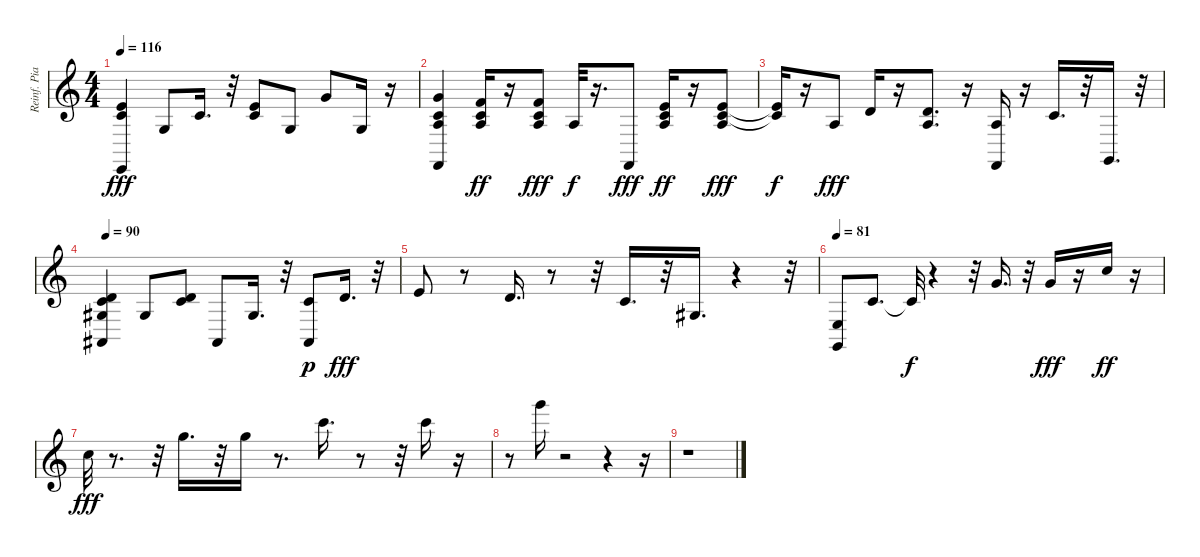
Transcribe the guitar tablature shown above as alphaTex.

\track ("Reinf. Piano (Tr. 14)" "Reinf. Pia") {mute instrument brightacousticpiano}
\staff {score}
\tuning (E4 B3 G3 D3 A2 E2) {hide}
\ts (4 4)
\tempo 116
\clef g2
\ks c
(0.1 1.2 0.6).4{dy fff} 0.3.8 1.2.16{d} r.32 (0.1 1.2).8 0.3.8 3.1.8 0.3.16 r.16 |
(3.1 1.2 2.3 1.6).4 (1.1 1.2 2.3).16{dy ff} r.16 (1.1 1.2 2.3).8{dy fff} 2.3.32{dy f} r.16{d} 1.6.8{dy fff} (0.1 1.2 2.3).16{dy ff} r.16 (0.1 1.2 2.3).8{dy fff} |
(0.1{t} 1.2{t}).16{dy f} r.16 2.3.8{dy fff} 3.2.16 r.16 (3.2 2.3).8{d} r.16 (2.3 1.6).16 r.16 1.2.16{d} r.32 3.6.16{d} r.32 |
\tempo 90
(3.2 5.3 6.4 6.6).4 6.4.8 (3.2 5.3).8 6.6.8 6.4.16{d} r.32 (5.3 6.6).8{dy p} 7.3.16{d dy fff} r.32 |
5.2.8 r.8 7.3.16{d} r.8 r.32 5.3.16{d} r.32 6.4.16{d} r.4 r.32 |
\tempo 81
(2.4 3.6).8 1.2.8{d} 1.2{t}.32{dy f} r.4 r.32 3.1.16{d} r.32 3.1.16{dy fff} r.16 8.1.16{dy ff} r.16 |
8.1.32{dy fff} r.8{d} r.32 15.1.16{d} r.32 15.1.16 r.8{d} 20.1.16{d} r.8 r.32 20.1.16 r.16 |
r.8 27.1.16 r.2 r.4 r.16 |
r.1
